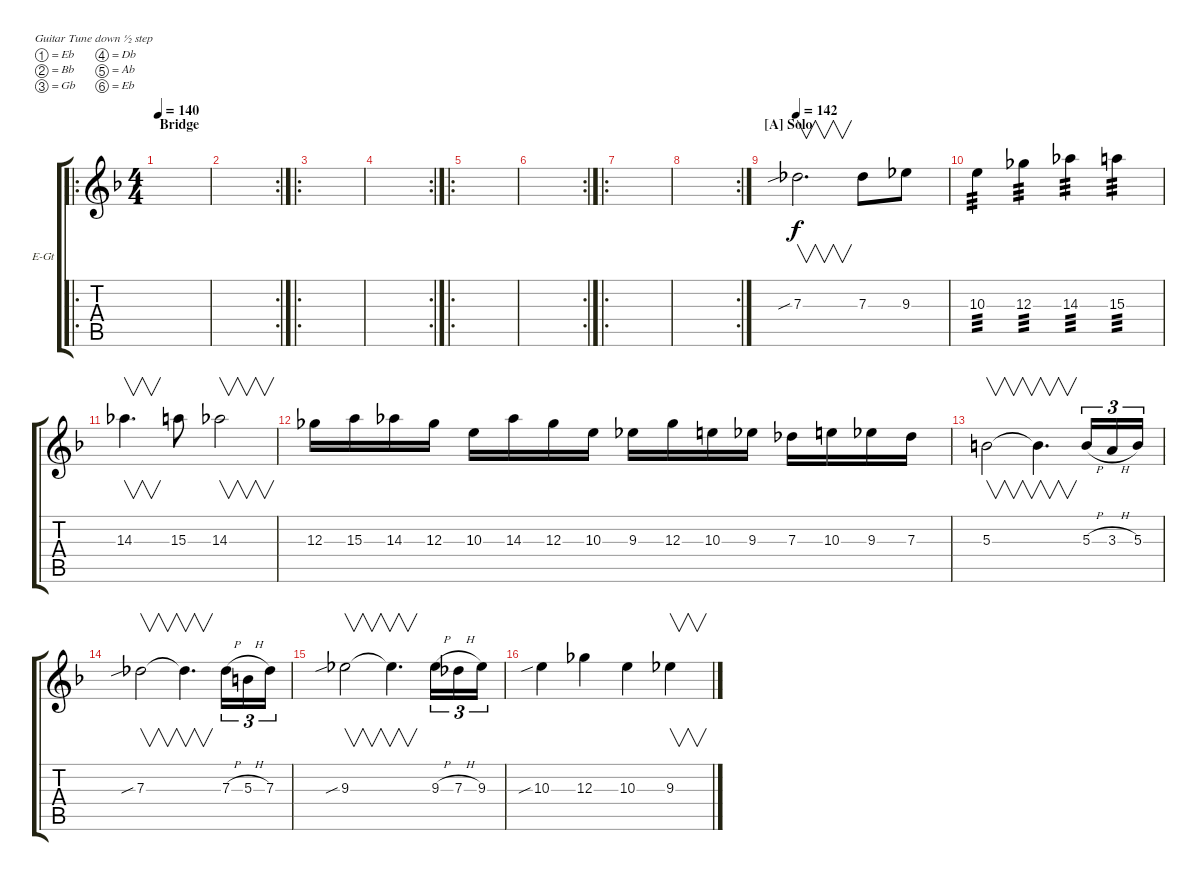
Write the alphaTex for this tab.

\defaultSystemsLayout 4
\bracketExtendMode groupsimilarinstruments
\firstSystemTrackNameOrientation horizontal
\otherSystemsTrackNameOrientation horizontal
\track ("Larry Harmony" "E-Gt") {instrument distortionguitar}
\staff {score tabs}
\tuning (Eb4 Bb3 Gb3 Db3 Ab2 Eb2)
\ro
\ts (4 4)
\section ("" "Bridge")
\tempo 140
\clef g2
\ks f
|
\rc 2
|
\ro
|
\rc 2
|
\ro
|
\rc 2
|
\ro
|
\rc 2
|
\section ("A" "Solo")
\tempo 142
7.3{sib}.2{v d} 7.3.8 9.3.8 |
10.3.4{tp 3} 12.3.4{tp 3} 14.3.4{tp 3} 15.3.4{tp 3} |
14.3.4{v d} 15.3.8 14.3.2{v} |
12.3.16 15.3.16 14.3.16 12.3.16 10.3.16 14.3.16 12.3.16 10.3.16 9.3.16 12.3.16 10.3.16 9.3.16 7.3.16 10.3.16 9.3.16 7.3.16 |
5.3.2{v} 5.3{t}.4{v d} 5.3{h}.16{tu (3 2)} 3.3{h}.16{tu (3 2)} 5.3.16{tu (3 2)} |
7.3{sib}.2{v} 7.3{t}.4{v d} 7.3{h}.16{tu (3 2)} 5.3{h}.16{tu (3 2)} 7.3.16{tu (3 2)} |
9.3{sib}.2{v} 9.3{t}.4{v d} 9.3{h}.16{tu (3 2)} 7.3{h}.16{tu (3 2)} 9.3.16{tu (3 2)} |
10.3{sib}.4 12.3.4 10.3.4 9.3.4{v}
